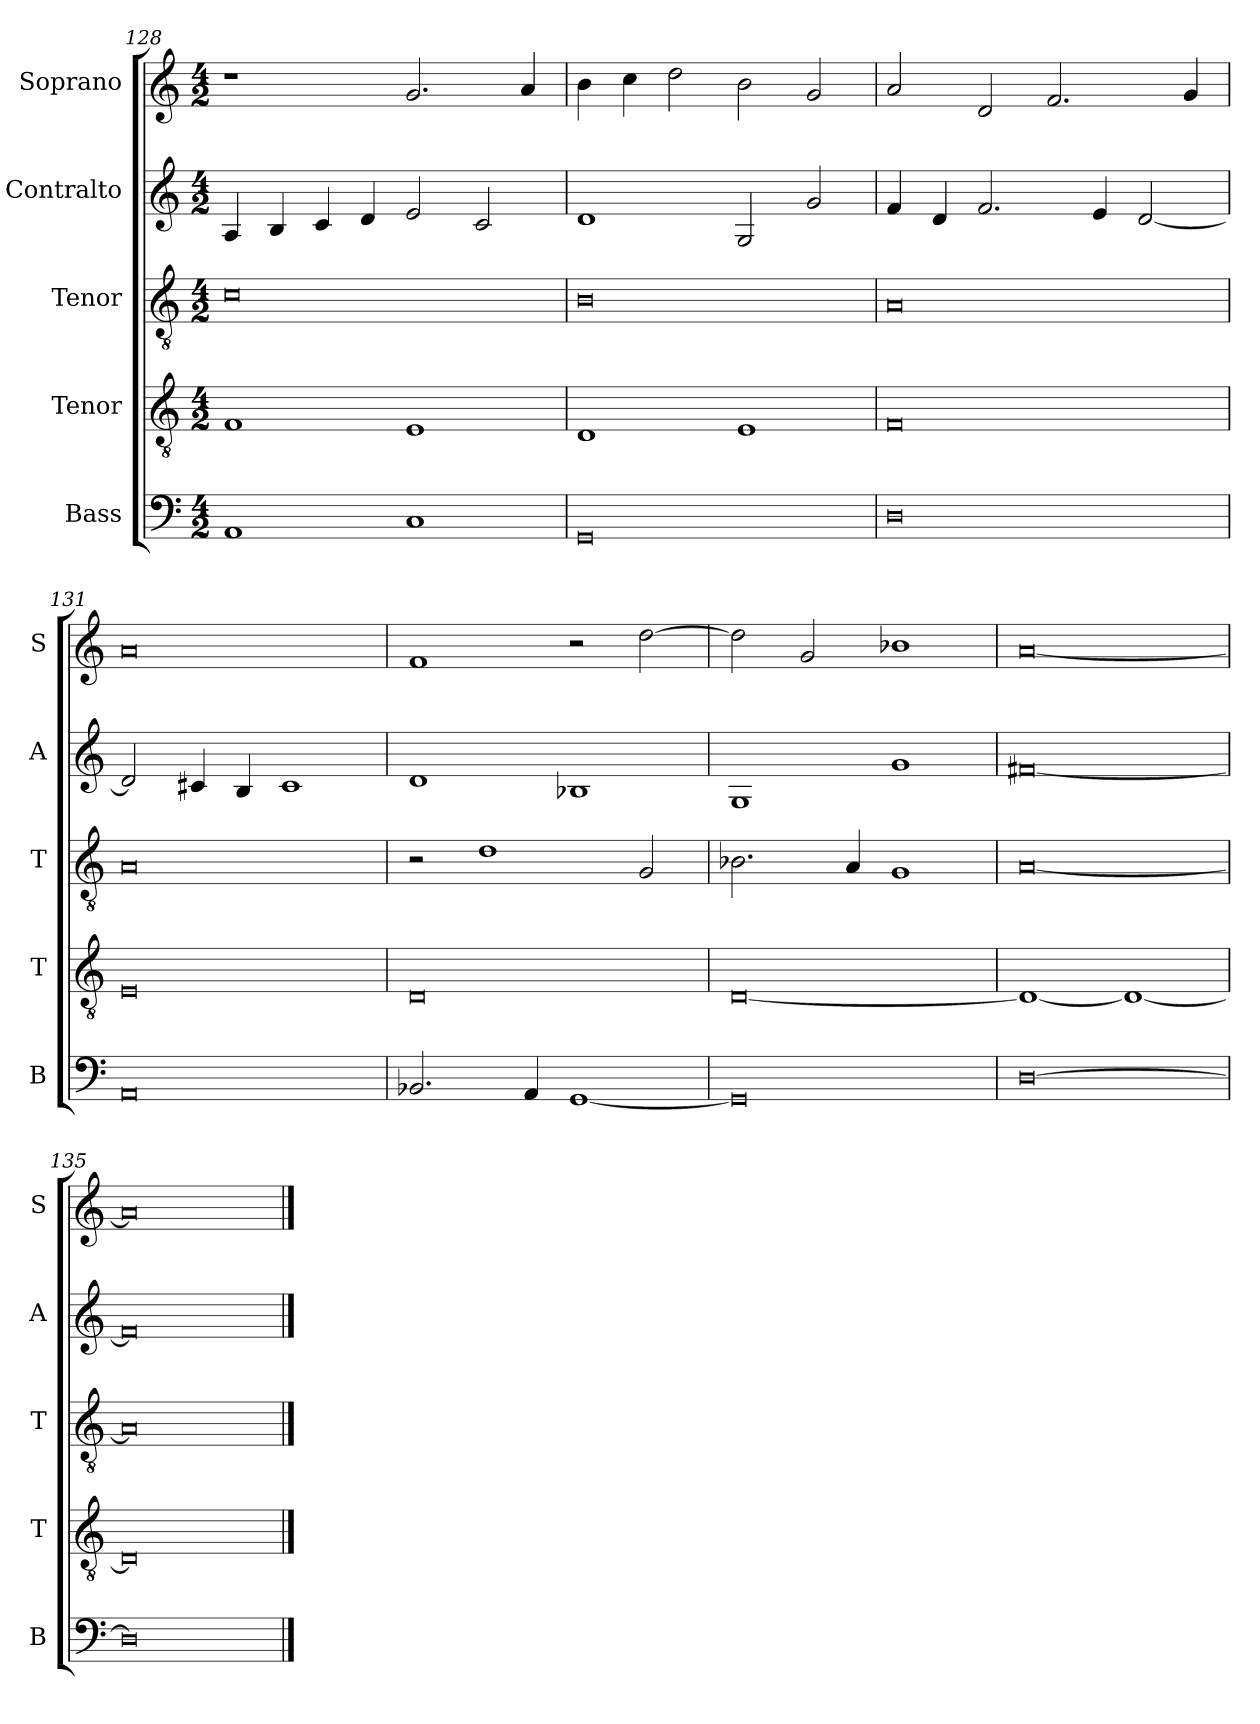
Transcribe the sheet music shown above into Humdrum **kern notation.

**kern	**kern	**kern	**kern	**kern
*part5	*part4	*part3	*part2	*part1
*staff5	*staff4	*staff3	*staff2	*staff1
*I"Bass	*I"Tenor	*I"Tenor	*I"Contralto	*I"Soprano
*I'B	*I'T	*I'T	*I'A	*I'S
*clefF4	*clefGv2	*clefGv2	*clefG2	*clefG2
*k[]	*k[]	*k[]	*k[]	*k[]
*D:dor	*D:dor	*D:dor	*D:dor	*D:dor
*M4/2	*M4/2	*M4/2	*M4/2	*M4/2
=128	=128	=128	=128	=128
1AA	1F	0c	4A	1r
.	.	.	4B	.
.	.	.	4c	.
.	.	.	4d	.
1C	1E	.	2e	2.g
.	.	.	2c	.
.	.	.	.	4a
=129	=129	=129	=129	=129
0GG	1D	0B	1d	4b
.	.	.	.	4cc
.	.	.	.	2dd
.	1E	.	2G	2b
.	.	.	2g	2g
=130	=130	=130	=130	=130
0D	0F	0A	4f	2a
.	.	.	4d	.
.	.	.	2.f	2d
.	.	.	.	2.f
.	.	.	4e	.
.	.	.	[2d	.
.	.	.	.	4g
=131	=131	=131	=131	=131
0AA	0E	0A	2d]	0a
.	.	.	4c#X	.
.	.	.	4B	.
.	.	.	1c#	.
=132	=132	=132	=132	=132
2.BB-X	0D	2r	1d	1f
.	.	1d	.	.
4AA	.	.	.	.
[1GG	.	.	1B-X	2r
.	.	2G	.	[2dd
=133	=133	=133	=133	=133
0GG]	[0D	2.B-X	1G	2dd]
.	.	.	.	2g
.	.	4A	.	.
.	.	1G	1g	1b-X
=134	=134	=134	=134	=134
[0D	1D_	[0A	[0f#X	[0a
.	1D_	.	.	.
=135	=135	=135	=135	=135
0D]	0D]	0A]	0f#]	0a]
==	==	==	==	==
*-	*-	*-	*-	*-
